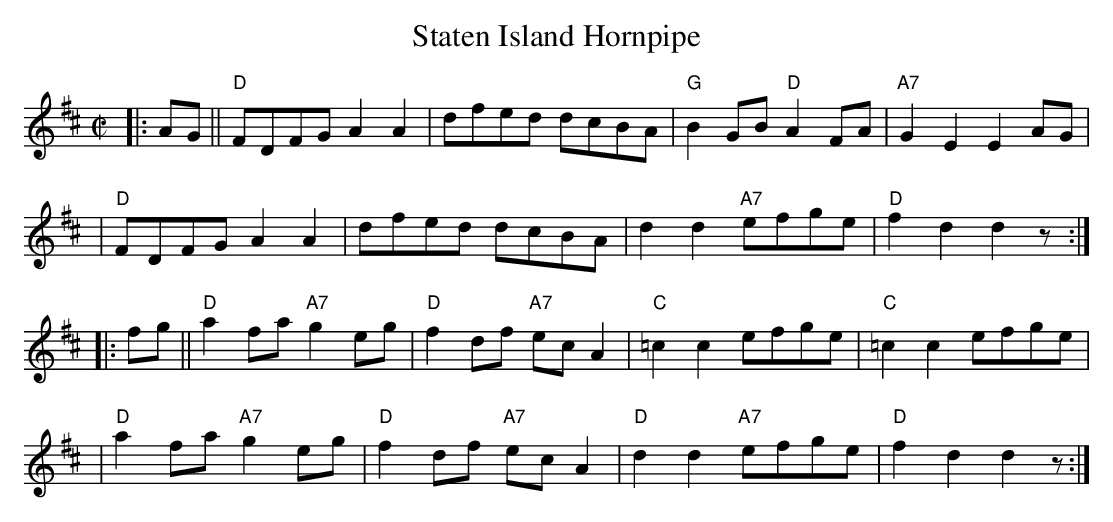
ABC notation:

X:1
T: Staten Island Hornpipe
M: C|
L: 1/8
K: D
|: AG || "D"FDFG A2A2 | dfed dcBA | "G"B2GB "D"A2FA | "A7"G2E2 E2AG |
       | "D"FDFG A2A2 | dfed dcBA | d2d2 "A7"efge | "D"f2d2 d2z :|
|: fg || "D"a2fa "A7"g2eg | "D"f2df "A7"ecA2 | "C"=c2c2 efge | "C"=c2c2 efge |
       | "D"a2fa "A7"g2eg | "D"f2df "A7"ecA2 | "D"d2d2 "A7"efge | "D"f2d2 d2z :|
